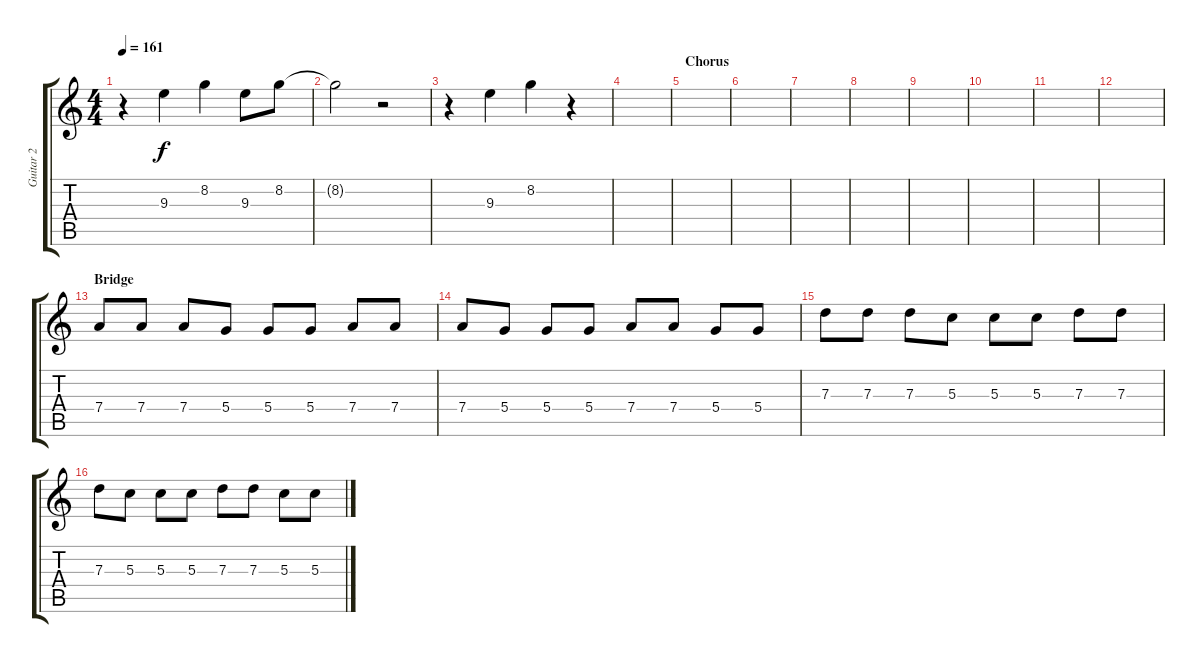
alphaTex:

\track ("Guitar 2" "Guitar 2") {instrument overdrivenguitar}
\staff {score tabs}
\tuning (E4 B3 G3 D3 A2 D2) {hide}
\ts (4 4)
\tempo 161
\clef g2
\ks c
r.4{dy f} 9.3.4 8.2.4 9.3.8 8.2.8 |
8.2{t}.2 r.2 |
r.4 9.3.4 8.2.4 r.4 |
|
\section ("" "Chorus")
|
|
|
|
|
|
|
|
\section ("" "Bridge")
7.4.8{volume 8 instrument overdrivenguitar} 7.4.8 7.4.8 5.4.8 5.4.8 5.4.8 7.4.8 7.4.8 |
7.4.8 5.4.8 5.4.8 5.4.8 7.4.8 7.4.8 5.4.8 5.4.8 |
7.3.8 7.3.8 7.3.8 5.3.8 5.3.8 5.3.8 7.3.8 7.3.8 |
7.3.8 5.3.8 5.3.8 5.3.8 7.3.8 7.3.8 5.3.8 5.3.8
